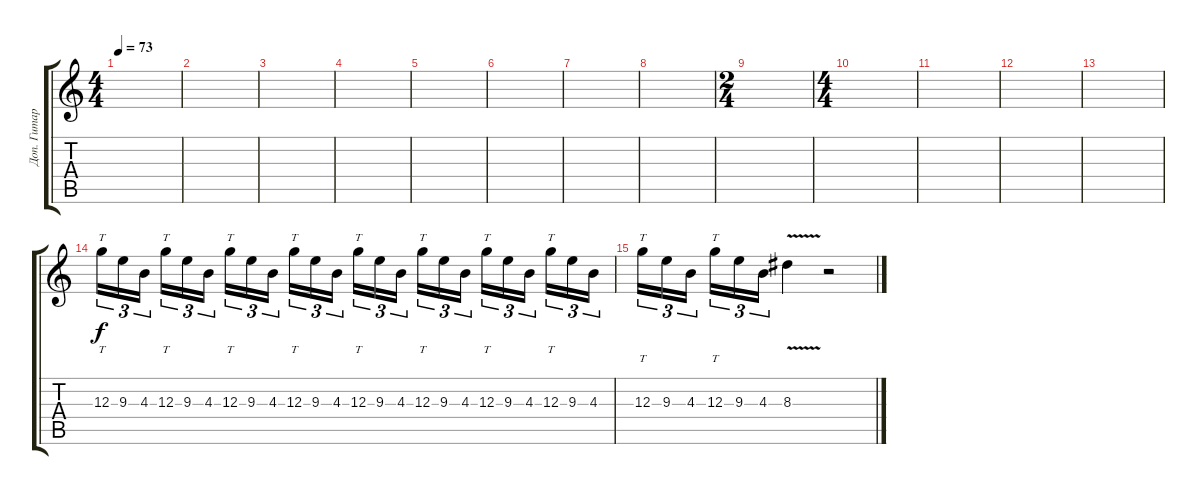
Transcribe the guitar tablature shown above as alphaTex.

\track ("Доп. Гитары" "Доп. Гитар") {instrument distortionguitar}
\staff {score tabs}
\tuning (E4 B3 G3 D3 A2 E2) {hide}
\ts (4 4)
\tempo 73
\clef g2
\ks c
|
|
|
|
|
|
|
|
\ts (2 4)
|
\ts (4 4)
|
|
|
|
12.3.16{tt tu (3 2) volume 5} 9.3.16{tu (3 2) volume 11} 4.3.16{tu (3 2) beam splitsecondary} 12.3.16{tt tu (3 2)} 9.3.16{tu (3 2)} 4.3.16{tu (3 2)} 12.3.16{tt tu (3 2)} 9.3.16{tu (3 2)} 4.3.16{tu (3 2) beam splitsecondary} 12.3.16{tt tu (3 2)} 9.3.16{tu (3 2)} 4.3.16{tu (3 2)} 12.3.16{tt tu (3 2)} 9.3.16{tu (3 2)} 4.3.16{tu (3 2) beam splitsecondary} 12.3.16{tt tu (3 2)} 9.3.16{tu (3 2)} 4.3.16{tu (3 2)} 12.3.16{tt tu (3 2)} 9.3.16{tu (3 2)} 4.3.16{tu (3 2) beam splitsecondary} 12.3.16{tt tu (3 2)} 9.3.16{tu (3 2)} 4.3.16{tu (3 2)} |
12.3.16{tt tu (3 2)} 9.3.16{tu (3 2)} 4.3.16{tu (3 2) beam splitsecondary} 12.3.16{tt tu (3 2)} 9.3.16{tu (3 2)} 4.3.16{tu (3 2)} 8.3{v}.4 r.2
